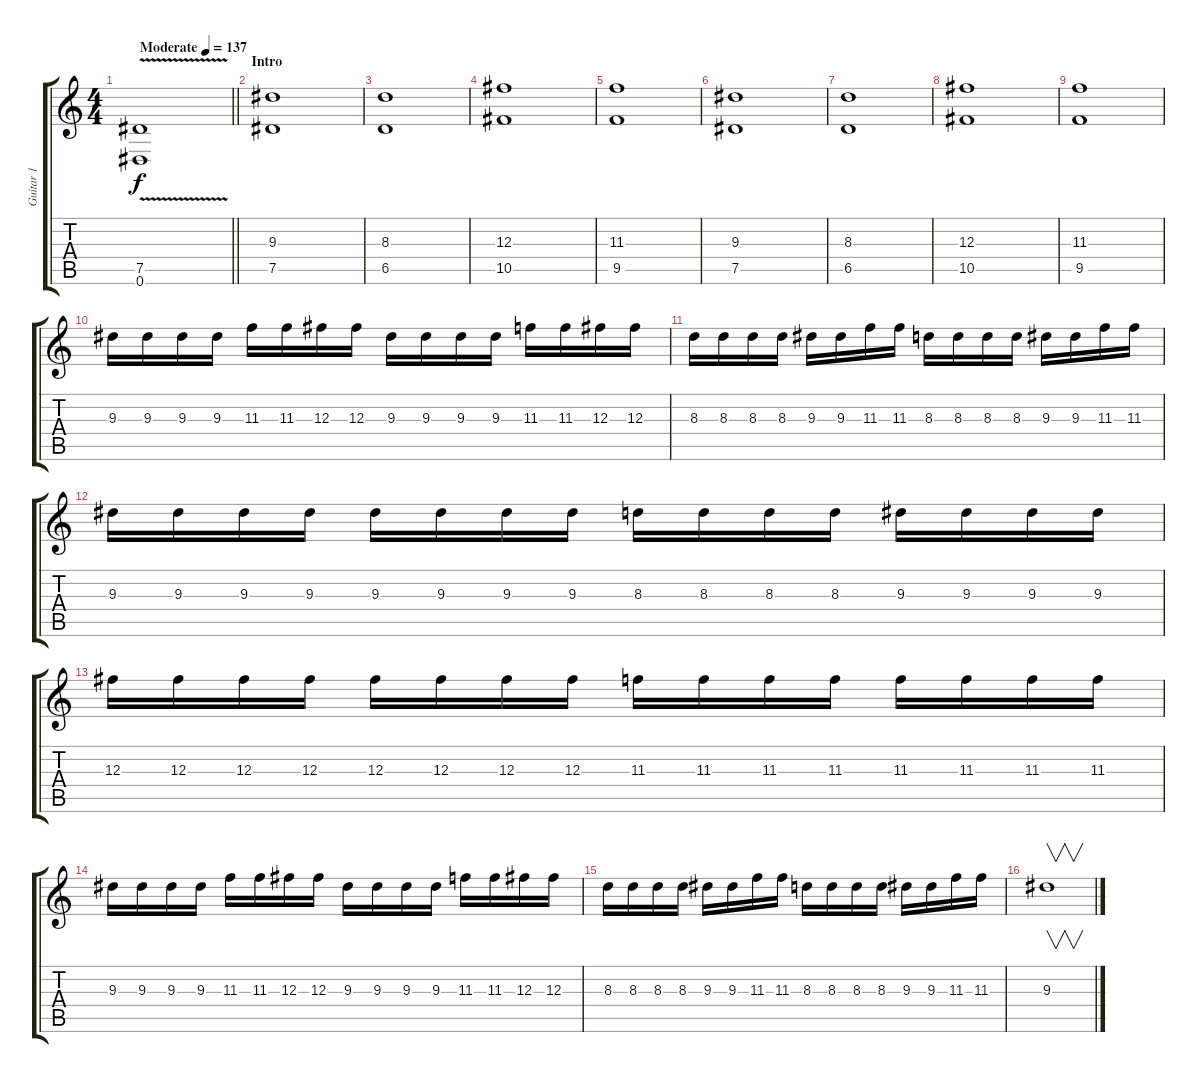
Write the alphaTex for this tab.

\track ("Guitar 1" "Guitar 1") {instrument distortionguitar}
\staff {score tabs}
\tuning (Eb4 Bb3 Gb3 Db3 Ab2 Eb2) {hide}
\ts (4 4)
\tempo (137 "Moderate")
\clef g2
\barLineRight lightlight
\ks c
(7.5{v} 0.6).1{dy f instrument distortionguitar} |
\section ("" "Intro")
(9.3 7.5).1 |
(8.3 6.5).1 |
(12.3 10.5).1 |
(11.3 9.5).1 |
(9.3 7.5).1 |
(8.3 6.5).1 |
(12.3 10.5).1 |
(11.3 9.5).1 |
9.3.16 9.3.16 9.3.16 9.3.16 11.3.16 11.3.16 12.3.16 12.3.16 9.3.16 9.3.16 9.3.16 9.3.16 11.3.16 11.3.16 12.3.16 12.3.16 |
8.3.16 8.3.16 8.3.16 8.3.16 9.3.16 9.3.16 11.3.16 11.3.16 8.3.16 8.3.16 8.3.16 8.3.16 9.3.16 9.3.16 11.3.16 11.3.16 |
9.3.16 9.3.16 9.3.16 9.3.16 9.3.16 9.3.16 9.3.16 9.3.16 8.3.16 8.3.16 8.3.16 8.3.16 9.3.16 9.3.16 9.3.16 9.3.16 |
12.3.16 12.3.16 12.3.16 12.3.16 12.3.16 12.3.16 12.3.16 12.3.16 11.3.16 11.3.16 11.3.16 11.3.16 11.3.16 11.3.16 11.3.16 11.3.16 |
9.3.16 9.3.16 9.3.16 9.3.16 11.3.16 11.3.16 12.3.16 12.3.16 9.3.16 9.3.16 9.3.16 9.3.16 11.3.16 11.3.16 12.3.16 12.3.16 |
8.3.16 8.3.16 8.3.16 8.3.16 9.3.16 9.3.16 11.3.16 11.3.16 8.3.16 8.3.16 8.3.16 8.3.16 9.3.16 9.3.16 11.3.16 11.3.16 |
9.3.1{v}
